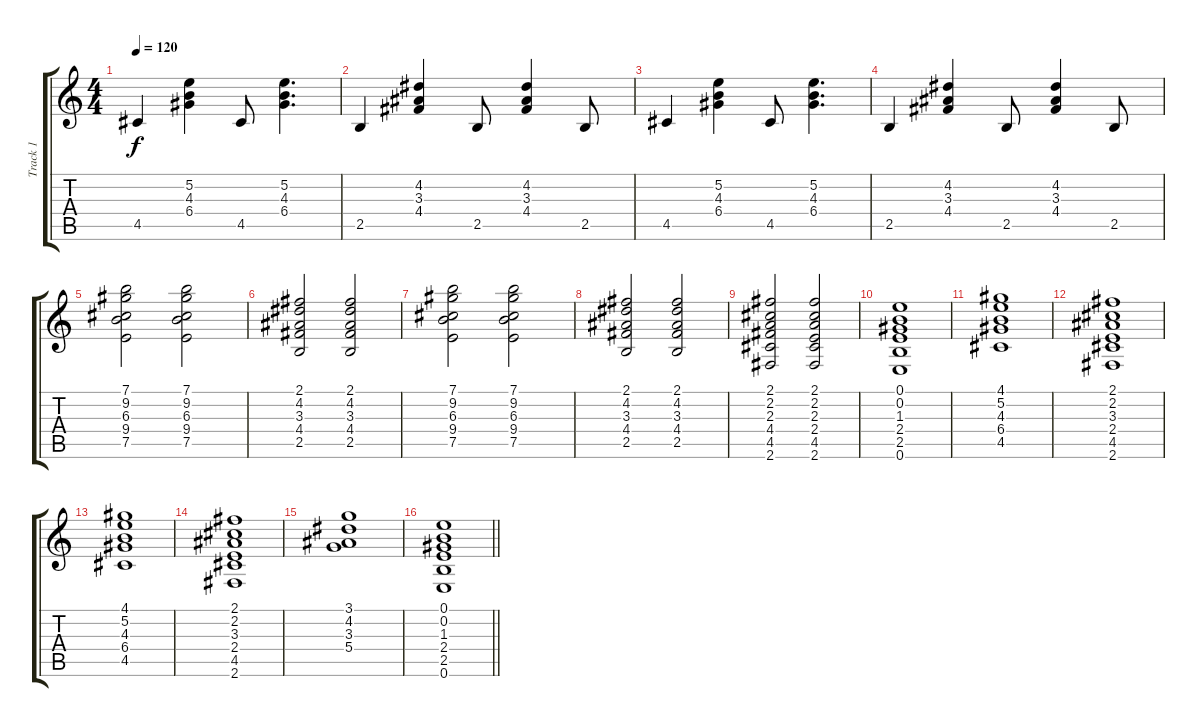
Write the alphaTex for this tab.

\track ("Track 1" "Track 1") {instrument electricguitarjazz}
\staff {score tabs}
\tuning (E4 B3 G3 D3 A2 E2) {hide}
\ts (4 4)
\tempo 120
\clef g2
\ks c
4.5.4{dy f} (5.2 4.3 6.4).4 4.5.8 (5.2 4.3 6.4).4{d} |
2.5.4 (4.2 3.3 4.4).4 2.5.8 (4.2 3.3 4.4).4 2.5.8 |
4.5.4 (5.2 4.3 6.4).4 4.5.8 (5.2 4.3 6.4).4{d} |
2.5.4 (4.2 3.3 4.4).4 2.5.8 (4.2 3.3 4.4).4 2.5.8 |
(7.1 9.2 6.3 9.4 7.5).2 (7.1 9.2 6.3 9.4 7.5).2 |
(2.1 4.2 3.3 4.4 2.5).2 (2.1 4.2 3.3 4.4 2.5).2 |
(7.1 9.2 6.3 9.4 7.5).2 (7.1 9.2 6.3 9.4 7.5).2 |
(2.1 4.2 3.3 4.4 2.5).2 (2.1 4.2 3.3 4.4 2.5).2 |
(2.1 2.2 2.3 4.4 4.5 2.6).2 (2.1 2.2 2.3 2.4 4.5 2.6).2 |
(0.1 0.2 1.3 2.4 2.5 0.6).1 |
(4.1 5.2 4.3 6.4 4.5).1 |
(2.1 2.2 3.3 2.4 4.5 2.6).1 |
(4.1 5.2 4.3 6.4 4.5).1 |
(2.1 2.2 3.3 2.4 4.5 2.6).1 |
(3.1 4.2 3.3 5.4).1 |
\barLineRight lightlight
(0.1 0.2 1.3 2.4 2.5 0.6).1
